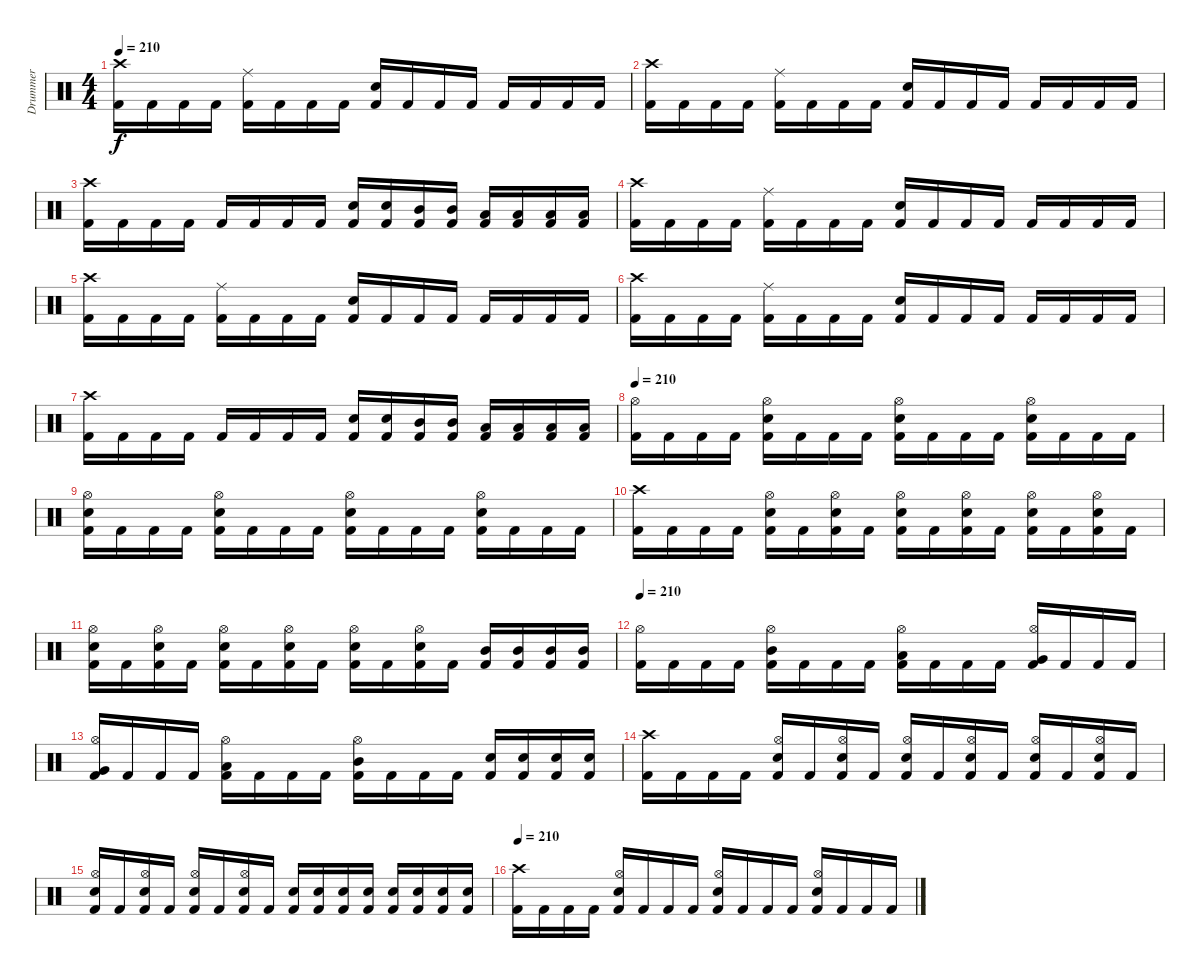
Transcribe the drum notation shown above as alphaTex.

\track ("Drummer" "Drummer") {instrument percussion}
\staff {score}
\articulation defaults
\ts (4 4)
\tempo 210
\clef neutral
\ks c
("Crash high (hit)" "Kick (hit) 2").16{dy f} "Kick (hit) 2".16 "Kick (hit) 2".16 "Kick (hit) 2".16 ("Ride (middle)" "Kick (hit) 2").16 "Kick (hit) 2".16 "Kick (hit) 2".16 "Kick (hit) 2".16 ("Electric Snare (hit)" "Kick (hit) 2").16 "Kick (hit) 2".16 "Kick (hit) 2".16 "Kick (hit) 2".16 "Kick (hit) 2".16 "Kick (hit) 2".16 "Kick (hit) 2".16 "Kick (hit) 2".16 |
("Crash high (hit)" "Kick (hit) 2").16 "Kick (hit) 2".16 "Kick (hit) 2".16 "Kick (hit) 2".16 ("Ride (middle)" "Kick (hit) 2").16 "Kick (hit) 2".16 "Kick (hit) 2".16 "Kick (hit) 2".16 ("Electric Snare (hit)" "Kick (hit) 2").16 "Kick (hit) 2".16 "Kick (hit) 2".16 "Kick (hit) 2".16 "Kick (hit) 2".16 "Kick (hit) 2".16 "Kick (hit) 2".16 "Kick (hit) 2".16 |
("Crash high (hit)" "Kick (hit) 2").16 "Kick (hit) 2".16 "Kick (hit) 2".16 "Kick (hit) 2".16 "Kick (hit) 2".16 "Kick (hit) 2".16 "Kick (hit) 2".16 "Kick (hit) 2".16 ("Electric Snare (hit)" "Kick (hit) 2").16 ("Electric Snare (hit)" "Kick (hit) 2").16 ("Mid Tom (hit)" "Kick (hit) 2").16 ("Mid Tom (hit)" "Kick (hit) 2").16 ("Low Tom (hit)" "Kick (hit) 2").16 ("Low Tom (hit)" "Kick (hit) 2").16 ("Low Floor Tom (hit)" "Kick (hit) 2").16 ("Low Floor Tom (hit)" "Kick (hit) 2").16 |
("Crash high (hit)" "Kick (hit) 2").16 "Kick (hit) 2".16 "Kick (hit) 2".16 "Kick (hit) 2".16 ("Ride (middle)" "Kick (hit) 2").16 "Kick (hit) 2".16 "Kick (hit) 2".16 "Kick (hit) 2".16 ("Electric Snare (hit)" "Kick (hit) 2").16 "Kick (hit) 2".16 "Kick (hit) 2".16 "Kick (hit) 2".16 "Kick (hit) 2".16 "Kick (hit) 2".16 "Kick (hit) 2".16 "Kick (hit) 2".16 |
("Crash high (hit)" "Kick (hit) 2").16 "Kick (hit) 2".16 "Kick (hit) 2".16 "Kick (hit) 2".16 ("Ride (middle)" "Kick (hit) 2").16 "Kick (hit) 2".16 "Kick (hit) 2".16 "Kick (hit) 2".16 ("Electric Snare (hit)" "Kick (hit) 2").16 "Kick (hit) 2".16 "Kick (hit) 2".16 "Kick (hit) 2".16 "Kick (hit) 2".16 "Kick (hit) 2".16 "Kick (hit) 2".16 "Kick (hit) 2".16 |
("Crash high (hit)" "Kick (hit) 2").16 "Kick (hit) 2".16 "Kick (hit) 2".16 "Kick (hit) 2".16 ("Ride (middle)" "Kick (hit) 2").16 "Kick (hit) 2".16 "Kick (hit) 2".16 "Kick (hit) 2".16 ("Electric Snare (hit)" "Kick (hit) 2").16 "Kick (hit) 2".16 "Kick (hit) 2".16 "Kick (hit) 2".16 "Kick (hit) 2".16 "Kick (hit) 2".16 "Kick (hit) 2".16 "Kick (hit) 2".16 |
("Crash high (hit)" "Kick (hit) 2").16 "Kick (hit) 2".16 "Kick (hit) 2".16 "Kick (hit) 2".16 "Kick (hit) 2".16 "Kick (hit) 2".16 "Kick (hit) 2".16 "Kick (hit) 2".16 ("Electric Snare (hit)" "Kick (hit) 2").16 ("Electric Snare (hit)" "Kick (hit) 2").16 ("Mid Tom (hit)" "Kick (hit) 2").16 ("Mid Tom (hit)" "Kick (hit) 2").16 ("Low Tom (hit)" "Kick (hit) 2").16 ("Low Tom (hit)" "Kick (hit) 2").16 ("Low Floor Tom (hit)" "Kick (hit) 2").16 ("Low Floor Tom (hit)" "Kick (hit) 2").16 |
\tempo 210
("Hi-Hat (open)" "Kick (hit) 2").16 "Kick (hit) 2".16 "Kick (hit) 2".16 "Kick (hit) 2".16 ("Hi-Hat (open)" "Electric Snare (hit)" "Kick (hit) 2").16 "Kick (hit) 2".16 "Kick (hit) 2".16 "Kick (hit) 2".16 ("Hi-Hat (open)" "Electric Snare (hit)" "Kick (hit) 2").16 "Kick (hit) 2".16 "Kick (hit) 2".16 "Kick (hit) 2".16 ("Hi-Hat (open)" "Electric Snare (hit)" "Kick (hit) 2").16 "Kick (hit) 2".16 "Kick (hit) 2".16 "Kick (hit) 2".16 |
("Hi-Hat (open)" "Electric Snare (hit)" "Kick (hit) 2").16 "Kick (hit) 2".16 "Kick (hit) 2".16 "Kick (hit) 2".16 ("Hi-Hat (open)" "Electric Snare (hit)" "Kick (hit) 2").16 "Kick (hit) 2".16 "Kick (hit) 2".16 "Kick (hit) 2".16 ("Hi-Hat (open)" "Electric Snare (hit)" "Kick (hit) 2").16 "Kick (hit) 2".16 "Kick (hit) 2".16 "Kick (hit) 2".16 ("Hi-Hat (open)" "Electric Snare (hit)" "Kick (hit) 2").16 "Kick (hit) 2".16 "Kick (hit) 2".16 "Kick (hit) 2".16 |
("Crash high (hit)" "Kick (hit) 2").16 "Kick (hit) 2".16 "Kick (hit) 2".16 "Kick (hit) 2".16 ("Hi-Hat (open)" "Electric Snare (hit)" "Kick (hit) 2").16 "Kick (hit) 2".16 ("Hi-Hat (open)" "Electric Snare (hit)" "Kick (hit) 2").16 "Kick (hit) 2".16 ("Hi-Hat (open)" "Electric Snare (hit)" "Kick (hit) 2").16 "Kick (hit) 2".16 ("Hi-Hat (open)" "Electric Snare (hit)" "Kick (hit) 2").16 "Kick (hit) 2".16 ("Hi-Hat (open)" "Electric Snare (hit)" "Kick (hit) 2").16 "Kick (hit) 2".16 ("Hi-Hat (open)" "Electric Snare (hit)" "Kick (hit) 2").16 "Kick (hit) 2".16 |
("Hi-Hat (open)" "Electric Snare (hit)" "Kick (hit) 2").16 "Kick (hit) 2".16 ("Hi-Hat (open)" "Electric Snare (hit)" "Kick (hit) 2").16 "Kick (hit) 2".16 ("Hi-Hat (open)" "Electric Snare (hit)" "Kick (hit) 2").16 "Kick (hit) 2".16 ("Hi-Hat (open)" "Electric Snare (hit)" "Kick (hit) 2").16 "Kick (hit) 2".16 ("Hi-Hat (open)" "Electric Snare (hit)" "Kick (hit) 2").16 "Kick (hit) 2".16 ("Hi-Hat (open)" "Electric Snare (hit)" "Kick (hit) 2").16 "Kick (hit) 2".16 ("Mid Tom (hit)" "Kick (hit) 2").16 ("Mid Tom (hit)" "Kick (hit) 2").16 ("Mid Tom (hit)" "Kick (hit) 2").16 ("Mid Tom (hit)" "Kick (hit) 2").16 |
\tempo 210
("Hi-Hat (open)" "Kick (hit) 2").16 "Kick (hit) 2".16 "Kick (hit) 2".16 "Kick (hit) 2".16 ("Hi-Hat (open)" "Mid Tom (hit)" "Kick (hit) 2").16 "Kick (hit) 2".16 "Kick (hit) 2".16 "Kick (hit) 2".16 ("Hi-Hat (open)" "Low Tom (hit)" "Kick (hit) 2").16 "Kick (hit) 2".16 "Kick (hit) 2".16 "Kick (hit) 2".16 ("Hi-Hat (open)" "Very Low Tom (hit)" "Kick (hit) 2").16 "Kick (hit) 2".16 "Kick (hit) 2".16 "Kick (hit) 2".16 |
("Hi-Hat (open)" "Very Low Tom (hit)" "Kick (hit) 2").16 "Kick (hit) 2".16 "Kick (hit) 2".16 "Kick (hit) 2".16 ("Hi-Hat (open)" "Low Tom (hit)" "Kick (hit) 2").16 "Kick (hit) 2".16 "Kick (hit) 2".16 "Kick (hit) 2".16 ("Hi-Hat (open)" "Mid Tom (hit)" "Kick (hit) 2").16 "Kick (hit) 2".16 "Kick (hit) 2".16 "Kick (hit) 2".16 ("Electric Snare (hit)" "Kick (hit) 2").16 ("Electric Snare (hit)" "Kick (hit) 2").16 ("Electric Snare (hit)" "Kick (hit) 2").16 ("Electric Snare (hit)" "Kick (hit) 2").16 |
("Crash high (hit)" "Kick (hit) 2").16 "Kick (hit) 2".16 "Kick (hit) 2".16 "Kick (hit) 2".16 ("Hi-Hat (open)" "Snare (hit) 2" "Kick (hit) 2").16 "Kick (hit) 2".16 ("Hi-Hat (open)" "Snare (hit) 2" "Kick (hit) 2").16 "Kick (hit) 2".16 ("Hi-Hat (open)" "Snare (hit) 2" "Kick (hit) 2").16 "Kick (hit) 2".16 ("Hi-Hat (open)" "Snare (hit) 2" "Kick (hit) 2").16 "Kick (hit) 2".16 ("Hi-Hat (open)" "Snare (hit) 2" "Kick (hit) 2").16 "Kick (hit) 2".16 ("Hi-Hat (open)" "Snare (hit) 2" "Kick (hit) 2").16 "Kick (hit) 2".16 |
("Hi-Hat (open)" "Snare (hit) 2" "Kick (hit) 2").16 "Kick (hit) 2".16 ("Hi-Hat (open)" "Snare (hit) 2" "Kick (hit) 2").16 "Kick (hit) 2".16 ("Hi-Hat (open)" "Snare (hit) 2" "Kick (hit) 2").16 "Kick (hit) 2".16 ("Hi-Hat (open)" "Snare (hit) 2" "Kick (hit) 2").16 "Kick (hit) 2".16 ("Snare (hit) 2" "Kick (hit) 2").16 ("Snare (hit) 2" "Kick (hit) 2").16 ("Snare (hit) 2" "Kick (hit) 2").16 ("Snare (hit) 2" "Kick (hit) 2").16 ("Snare (hit) 2" "Kick (hit) 2").16 ("Snare (hit) 2" "Kick (hit) 2").16 ("Snare (hit) 2" "Kick (hit) 2").16 ("Snare (hit) 2" "Kick (hit) 2").16 |
\tempo 210
("Crash high (hit)" "Kick (hit) 2").16 "Kick (hit) 2".16 "Kick (hit) 2".16 "Kick (hit) 2".16 ("Hi-Hat (open)" "Snare (hit) 2" "Kick (hit) 2").16 "Kick (hit) 2".16 "Kick (hit) 2".16 "Kick (hit) 2".16 ("Hi-Hat (open)" "Snare (hit) 2" "Kick (hit) 2").16 "Kick (hit) 2".16 "Kick (hit) 2".16 "Kick (hit) 2".16 ("Hi-Hat (open)" "Snare (hit) 2" "Kick (hit) 2").16 "Kick (hit) 2".16 "Kick (hit) 2".16 "Kick (hit) 2".16
